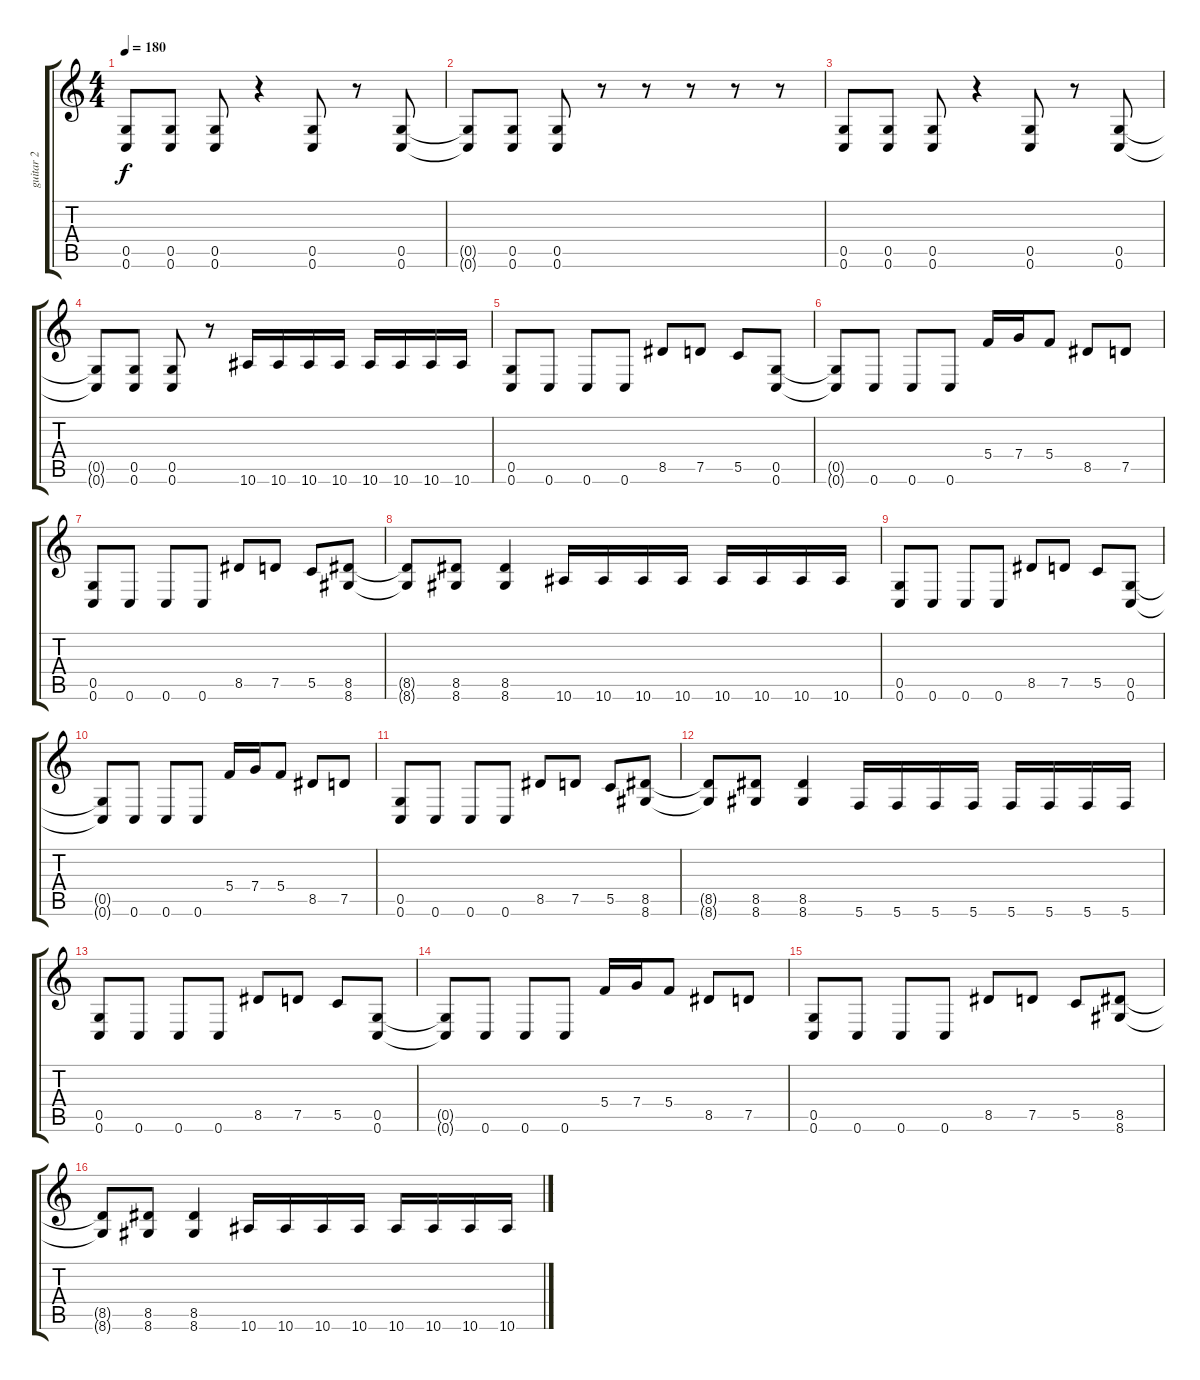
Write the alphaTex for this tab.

\track ("guitar 2" "guitar 2") {instrument overdrivenguitar}
\staff {score tabs}
\tuning (D4 A3 F3 C3 G2 C2) {hide}
\ts (4 4)
\tempo 180
\clef g2
\ks c
(0.5 0.6).8{dy f} (0.5 0.6).8 (0.5 0.6).8 r.4 (0.5 0.6).8 r.8 (0.5 0.6).8 |
(0.5{t} 0.6{t}).8 (0.5 0.6).8 (0.5 0.6).8 r.8 r.8 r.8 r.8 r.8 |
(0.5 0.6).8 (0.5 0.6).8 (0.5 0.6).8 r.4 (0.5 0.6).8 r.8 (0.5 0.6).8 |
(0.5{t} 0.6{t}).8 (0.5 0.6).8 (0.5 0.6).8 r.8 10.6.16 10.6.16 10.6.16 10.6.16 10.6.16 10.6.16 10.6.16 10.6.16 |
(0.5 0.6).8 0.6.8 0.6.8 0.6.8 8.5.8 7.5.8 5.5.8 (0.5 0.6).8 |
(0.5{t} 0.6{t}).8 0.6.8 0.6.8 0.6.8 5.4.16 7.4.16 5.4.8 8.5.8 7.5.8 |
(0.5 0.6).8 0.6.8 0.6.8 0.6.8 8.5.8 7.5.8 5.5.8 (8.5 8.6).8 |
(8.5{t} 8.6{t}).8 (8.5 8.6).8 (8.5 8.6).4 10.6.16 10.6.16 10.6.16 10.6.16 10.6.16 10.6.16 10.6.16 10.6.16 |
(0.5 0.6).8 0.6.8 0.6.8 0.6.8 8.5.8 7.5.8 5.5.8 (0.5 0.6).8 |
(0.5{t} 0.6{t}).8 0.6.8 0.6.8 0.6.8 5.4.16 7.4.16 5.4.8 8.5.8 7.5.8 |
(0.5 0.6).8 0.6.8 0.6.8 0.6.8 8.5.8 7.5.8 5.5.8 (8.5 8.6).8 |
(8.5{t} 8.6{t}).8 (8.5 8.6).8 (8.5 8.6).4 5.6.16 5.6.16 5.6.16 5.6.16 5.6.16 5.6.16 5.6.16 5.6.16 |
(0.5 0.6).8 0.6.8 0.6.8 0.6.8 8.5.8 7.5.8 5.5.8 (0.5 0.6).8 |
(0.5{t} 0.6{t}).8 0.6.8 0.6.8 0.6.8 5.4.16 7.4.16 5.4.8 8.5.8 7.5.8 |
(0.5 0.6).8 0.6.8 0.6.8 0.6.8 8.5.8 7.5.8 5.5.8 (8.5 8.6).8 |
(8.5{t} 8.6{t}).8 (8.5 8.6).8 (8.5 8.6).4 10.6.16 10.6.16 10.6.16 10.6.16 10.6.16 10.6.16 10.6.16 10.6.16
